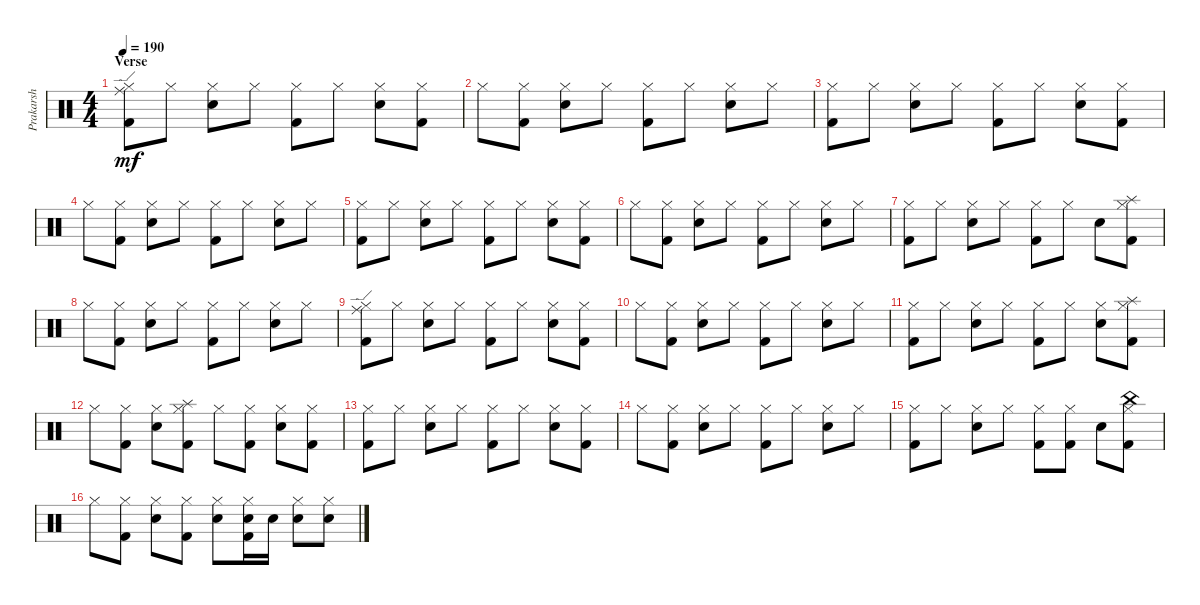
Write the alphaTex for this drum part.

\track ("Prakarsh" "Prakarsh") {instrument percussion}
\staff {score}
\articulation defaults
\ts (4 4)
\section ("" "Verse")
\tempo 190
\clef neutral
\ks c
("Kick (hit) 2" "Hi-Hat (closed)" "Ride (edge)").8{dy mf} "Hi-Hat (closed)".8 ("Hi-Hat (closed)" "Snare (hit) 2").8 "Hi-Hat (closed)".8 ("Hi-Hat (closed)" "Kick (hit) 2").8 "Hi-Hat (closed)".8 ("Hi-Hat (closed)" "Snare (hit) 2").8 ("Hi-Hat (closed)" "Kick (hit) 2").8 |
"Hi-Hat (closed)".8 ("Hi-Hat (closed)" "Kick (hit) 2").8 ("Hi-Hat (closed)" "Snare (hit) 2").8 "Hi-Hat (closed)".8 ("Hi-Hat (closed)" "Kick (hit) 2").8 "Hi-Hat (closed)".8 ("Hi-Hat (closed)" "Snare (hit) 2").8 "Hi-Hat (closed)".8 |
("Kick (hit) 2" "Hi-Hat (closed)").8 "Hi-Hat (closed)".8 ("Hi-Hat (closed)" "Snare (hit) 2").8 "Hi-Hat (closed)".8 ("Hi-Hat (closed)" "Kick (hit) 2").8 "Hi-Hat (closed)".8 ("Hi-Hat (closed)" "Snare (hit) 2").8 ("Hi-Hat (closed)" "Kick (hit) 2").8 |
"Hi-Hat (closed)".8 ("Hi-Hat (closed)" "Kick (hit) 2").8 ("Hi-Hat (closed)" "Snare (hit) 2").8 "Hi-Hat (closed)".8 ("Hi-Hat (closed)" "Kick (hit) 2").8 "Hi-Hat (closed)".8 ("Hi-Hat (closed)" "Snare (hit) 2").8 "Hi-Hat (closed)".8 |
("Kick (hit) 2" "Hi-Hat (closed)").8 "Hi-Hat (closed)".8 ("Hi-Hat (closed)" "Snare (hit) 2").8 "Hi-Hat (closed)".8 ("Hi-Hat (closed)" "Kick (hit) 2").8 "Hi-Hat (closed)".8 ("Hi-Hat (closed)" "Snare (hit) 2").8 ("Hi-Hat (closed)" "Kick (hit) 2").8 |
"Hi-Hat (closed)".8 ("Hi-Hat (closed)" "Kick (hit) 2").8 ("Hi-Hat (closed)" "Snare (hit) 2").8 "Hi-Hat (closed)".8 ("Hi-Hat (closed)" "Kick (hit) 2").8 "Hi-Hat (closed)".8 ("Hi-Hat (closed)" "Snare (hit) 2").8 "Hi-Hat (closed)".8 |
("Kick (hit) 2" "Hi-Hat (closed)").8 "Hi-Hat (closed)".8 ("Hi-Hat (closed)" "Snare (hit) 2").8 "Hi-Hat (closed)".8 ("Hi-Hat (closed)" "Kick (hit) 2").8 "Hi-Hat (closed)".8 "Snare (hit) 2".8 ("Hi-Hat (closed)" "Kick (hit) 2" "Splash (hit)").8 |
"Hi-Hat (closed)".8 ("Hi-Hat (closed)" "Kick (hit) 2").8 ("Hi-Hat (closed)" "Snare (hit) 2").8 "Hi-Hat (closed)".8 ("Hi-Hat (closed)" "Kick (hit) 2").8 "Hi-Hat (closed)".8 ("Hi-Hat (closed)" "Snare (hit) 2").8 "Hi-Hat (closed)".8 |
("Kick (hit) 2" "Hi-Hat (closed)" "Ride (edge)").8 "Hi-Hat (closed)".8 ("Hi-Hat (closed)" "Snare (hit) 2").8 "Hi-Hat (closed)".8 ("Hi-Hat (closed)" "Kick (hit) 2").8 "Hi-Hat (closed)".8 ("Hi-Hat (closed)" "Snare (hit) 2").8 ("Hi-Hat (closed)" "Kick (hit) 2").8 |
"Hi-Hat (closed)".8 ("Hi-Hat (closed)" "Kick (hit) 2").8 ("Hi-Hat (closed)" "Snare (hit) 2").8 "Hi-Hat (closed)".8 ("Hi-Hat (closed)" "Kick (hit) 2").8 "Hi-Hat (closed)".8 ("Hi-Hat (closed)" "Snare (hit) 2").8 "Hi-Hat (closed)".8 |
("Kick (hit) 2" "Hi-Hat (closed)").8 "Hi-Hat (closed)".8 ("Hi-Hat (closed)" "Snare (hit) 2").8 "Hi-Hat (closed)".8 ("Hi-Hat (closed)" "Kick (hit) 2").8 "Hi-Hat (closed)".8 ("Hi-Hat (closed)" "Snare (hit) 2").8 ("Hi-Hat (closed)" "Kick (hit) 2" "Splash (hit)").8 |
"Hi-Hat (closed)".8 ("Hi-Hat (closed)" "Kick (hit) 2").8 ("Snare (hit) 2" "Hi-Hat (closed)").8 ("Hi-Hat (closed)" "Kick (hit) 2" "Splash (hit)").8 "Hi-Hat (closed)".8 ("Hi-Hat (closed)" "Kick (hit) 2").8 ("Snare (hit) 2" "Hi-Hat (closed)").8 ("Hi-Hat (closed)" "Kick (hit) 2").8 |
("Kick (hit) 2" "Hi-Hat (closed)").8 "Hi-Hat (closed)".8 ("Hi-Hat (closed)" "Snare (hit) 2").8 "Hi-Hat (closed)".8 ("Hi-Hat (closed)" "Kick (hit) 2").8 "Hi-Hat (closed)".8 ("Hi-Hat (closed)" "Snare (hit) 2").8 ("Hi-Hat (closed)" "Kick (hit) 2").8 |
"Hi-Hat (closed)".8 ("Hi-Hat (closed)" "Kick (hit) 2").8 ("Hi-Hat (closed)" "Snare (hit) 2").8 "Hi-Hat (closed)".8 ("Hi-Hat (closed)" "Kick (hit) 2").8 "Hi-Hat (closed)".8 ("Hi-Hat (closed)" "Snare (hit) 2").8 "Hi-Hat (closed)".8 |
("Kick (hit) 2" "Hi-Hat (closed)").8 "Hi-Hat (closed)".8 ("Hi-Hat (closed)" "Snare (hit) 2").8 "Hi-Hat (closed)".8 ("Hi-Hat (closed)" "Kick (hit) 2").8 ("Hi-Hat (closed)" "Kick (hit) 2").8 "Snare (hit) 2".8 ("Hi-Hat (closed)" "Kick (hit) 2" "China (hit)").8 |
"Hi-Hat (closed)".8 ("Hi-Hat (closed)" "Kick (hit) 2").8 ("Hi-Hat (closed)" "Snare (hit) 2").8 ("Hi-Hat (closed)" "Kick (hit) 2").8 ("Hi-Hat (closed)" "Snare (hit) 2").8 ("Hi-Hat (closed)" "Kick (hit) 2" "Snare (hit) 2").16 "Snare (hit) 2".16 ("Hi-Hat (closed)" "Snare (hit) 2").8 ("Hi-Hat (closed)" "Snare (hit) 2").8
